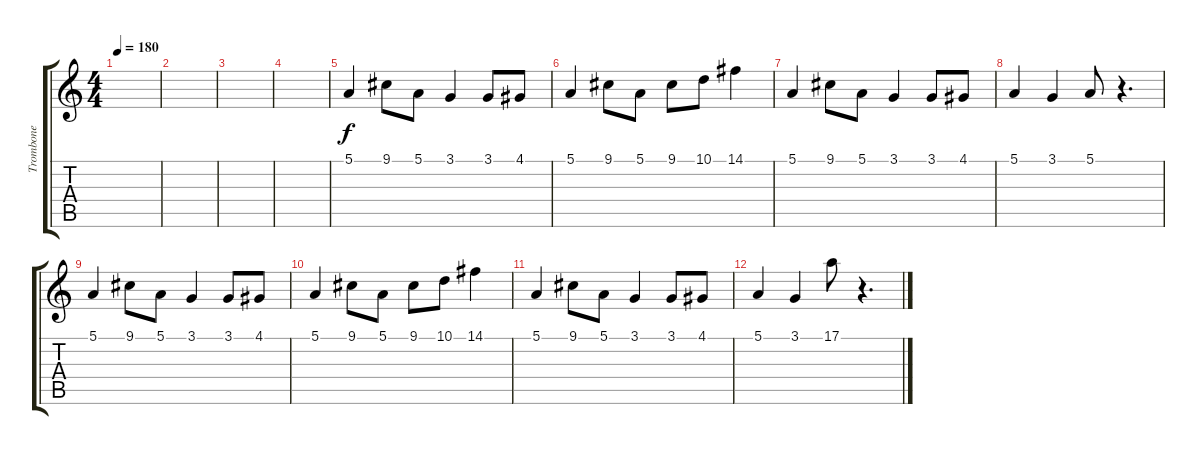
\track ("Trombone" "Trombone") {instrument trombone}
\staff {score tabs}
\tuning (E4 B3 G3 D3 A2 E2) {hide}
\ts (4 4)
\tempo 180
\clef g2
\ks c
|
|
|
|
5.1.4 9.1.8 5.1.8 3.1.4 3.1.8 4.1.8 |
5.1.4 9.1.8 5.1.8 9.1.8 10.1.8 14.1.4 |
5.1.4 9.1.8 5.1.8 3.1.4 3.1.8 4.1.8 |
5.1.4 3.1.4 5.1.8 r.4{d} |
5.1.4 9.1.8 5.1.8 3.1.4 3.1.8 4.1.8 |
5.1.4 9.1.8 5.1.8 9.1.8 10.1.8 14.1.4 |
5.1.4 9.1.8 5.1.8 3.1.4 3.1.8 4.1.8 |
5.1.4 3.1.4 17.1.8 r.4{d}
